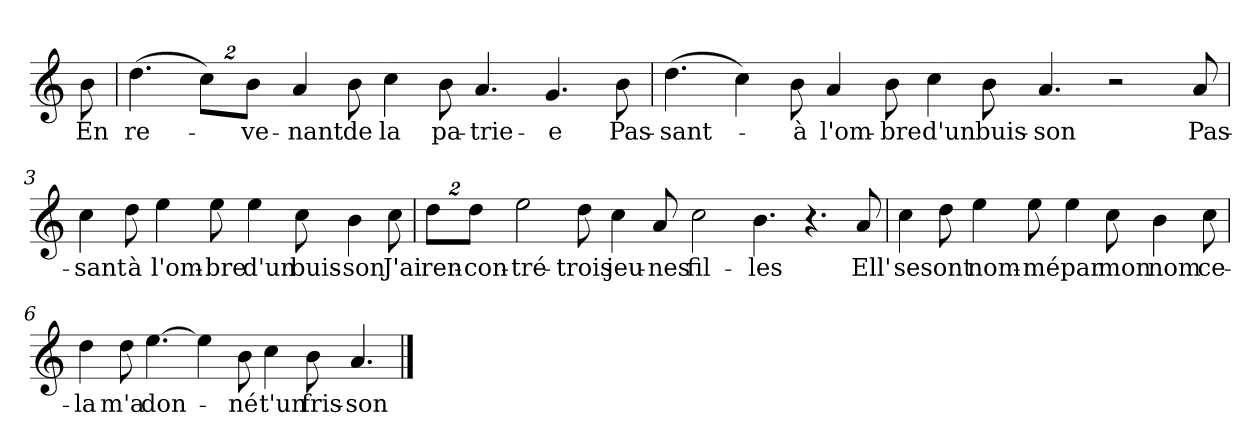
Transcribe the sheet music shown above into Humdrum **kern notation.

**kern	**text
*part1	*part1
*staff1	*staff1
*clefG2	*
*k[]	*
*C:	*
=	=
!	!LO:LY:b
8b\	En
=1	=1
!	!LO:LY:b
(>4.dd\	re-
16%3cc\L)	.
!	!LO:LY:b
16%3b\J	-ve-
!	!LO:LY:b
4a/	-nant
!	!LO:LY:b
8b\	de
!	!LO:LY:b
4cc\	la
!	!LO:LY:b
8b\	pa-
!	!LO:LY:b
4.a/	-trie-
!	!LO:LY:b
4.g/	-e
!	!LO:LY:b
8b\	Pas-
=2	=2
!	!LO:LY:b
(>4.dd\	-sant-
4cc\)	.
!	!LO:LY:b
8b\	-à
!	!LO:LY:b
4a/	l'om-
!	!LO:LY:b
8b\	-bre
!	!LO:LY:b
4cc\	d'un
!	!LO:LY:b
8b\	buis-
!	!LO:LY:b
4.a/	-son
2r	.
!	!LO:LY:b
8a/	Pas-
!!LO:LB:g=z
=3	=3
!	!LO:LY:b
4cc\	-sant
!	!LO:LY:b
8dd\	à
!	!LO:LY:b
4ee\	l'om-
!	!LO:LY:b
8ee\	-bre
!	!LO:LY:b
4ee\	d'un
!	!LO:LY:b
8cc\	buis-
!	!LO:LY:b
4b\	-son
!	!LO:LY:b
8cc\	J'ai
=4	=4
!	!LO:LY:b
16%3dd\L	ren-
!	!LO:LY:b
16%3dd\J	-con-
!	!LO:LY:b
2ee\	-tré-
!	!LO:LY:b
8dd\	-trois
!	!LO:LY:b
4cc\	jeu-
!	!LO:LY:b
8a/	-nes
!	!LO:LY:b
2cc\	fil-
!	!LO:LY:b
4.b\	-les
4.r	.
!	!LO:LY:b
8a/	Ell'
!!LO:LB:g=z
=5	=5
!	!LO:LY:b
4cc\	se
!	!LO:LY:b
8dd\	sont
!	!LO:LY:b
4ee\	nom-
!	!LO:LY:b
8ee\	-mé
!	!LO:LY:b
4ee\	par
!	!LO:LY:b
8cc\	mon
!	!LO:LY:b
4b\	nom
!	!LO:LY:b
8cc\	ce-
=6	=6
!	!LO:LY:b
4dd\	-la
!	!LO:LY:b
8dd\	m'a
!	!LO:LY:b
[4.ee\	don-
4ee\]	.
!	!LO:LY:b
8b\	-né
!	!LO:LY:b
4cc\	t'un
!	!LO:LY:b
8b\	fris-
!	!LO:LY:b
4.a/	-son
==	==
*-	*-
